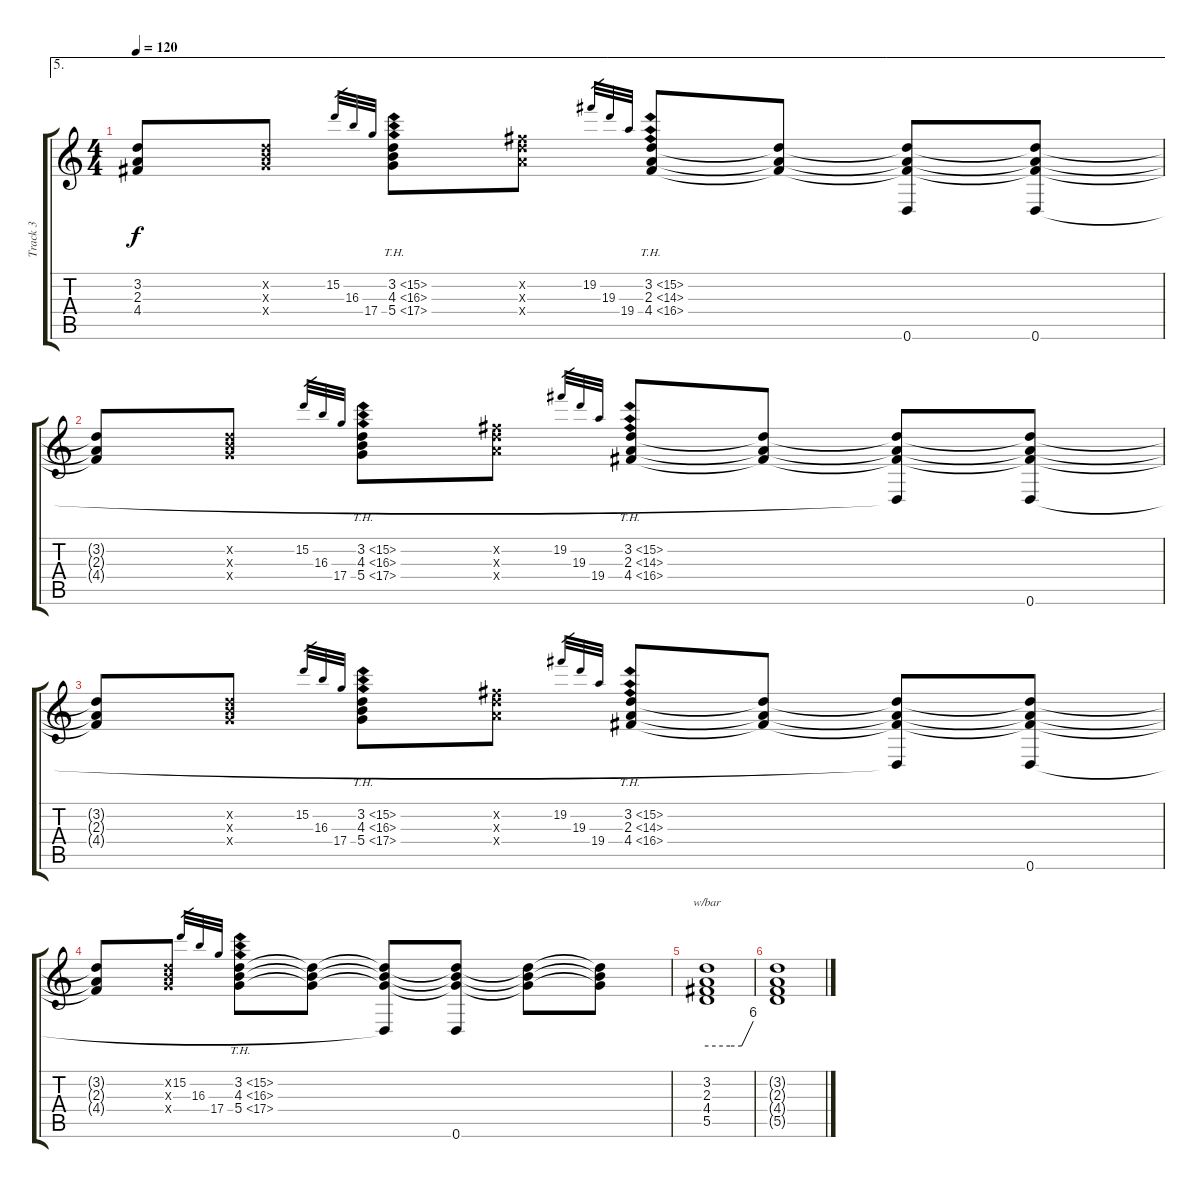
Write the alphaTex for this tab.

\track ("Track 3" "Track 3") {instrument distortionguitar}
\staff {score tabs}
\tuning (E4 B3 G3 D3 A2 D2) {hide}
\ae 5
\ts (4 4)
\tempo 120
\clef g2
\ks c
(3.2{t} 2.3{t} 4.4{t}).8{dy f} (3.2{x} 4.3{x} 5.4{x}).8 15.2.32{gr} 16.3.32{gr} 17.4.32{gr} (3.2{th 12} 4.3{th 12} 5.4{th 12}).8 (7.2{x} 7.3{x} 7.4{x}).8 19.2.32{gr} 19.3.32{gr} 19.4.32{gr} (3.2{th 12} 2.3{th 12} 4.4{th 12}).8 (3.2{t} 2.3{t} 4.4{t}).8 (3.2{t} 2.3{t} 4.4{t} 0.6{t}).8 (3.2{t} 2.3{t} 4.4{t} 0.6).8 |
(3.2{t} 2.3{t} 4.4{t}).8 (3.2{x} 4.3{x} 5.4{x}).8 15.2.32{gr} 16.3.32{gr} 17.4.32{gr} (3.2{th 12} 4.3{th 12} 5.4{th 12}).8 (7.2{x} 7.3{x} 7.4{x}).8 19.2.32{gr} 19.3.32{gr} 19.4.32{gr} (3.2{th 12} 2.3{th 12} 4.4{th 12}).8 (3.2{t} 2.3{t} 4.4{t}).8 (3.2{t} 2.3{t} 4.4{t} 0.6{t}).8 (3.2{t} 2.3{t} 4.4{t} 0.6).8 |
(3.2{t} 2.3{t} 4.4{t}).8 (3.2{x} 4.3{x} 5.4{x}).8 15.2.32{gr} 16.3.32{gr} 17.4.32{gr} (3.2{th 12} 4.3{th 12} 5.4{th 12}).8 (7.2{x} 7.3{x} 7.4{x}).8 19.2.32{gr} 19.3.32{gr} 19.4.32{gr} (3.2{th 12} 2.3{th 12} 4.4{th 12}).8 (3.2{t} 2.3{t} 4.4{t}).8 (3.2{t} 2.3{t} 4.4{t} 0.6{t}).8 (3.2{t} 2.3{t} 4.4{t} 0.6).8 |
(3.2{t} 2.3{t} 4.4{t}).8 (3.2{x} 4.3{x} 5.4{x}).8 15.2.32{gr} 16.3.32{gr} 17.4.32{gr} (3.2{th 12} 4.3{th 12} 5.4{th 12}).8 (3.2{t} 4.3{t} 5.4{t}).8 (3.2{t} 4.3{t} 5.4{t} 0.6{t}).8 (3.2{t} 4.3{t} 5.4{t} 0.6).8 (3.2{t} 4.3{t} 5.4{t}).8 (3.2{t} 4.3{t} 5.4{t}).8 |
(3.2 2.3 4.4 5.5).1{tbe (custom default 0 0 30 0 45 0 60 24)} |
(3.2{t} 2.3{t} 4.4{t} 5.5{t}).1
